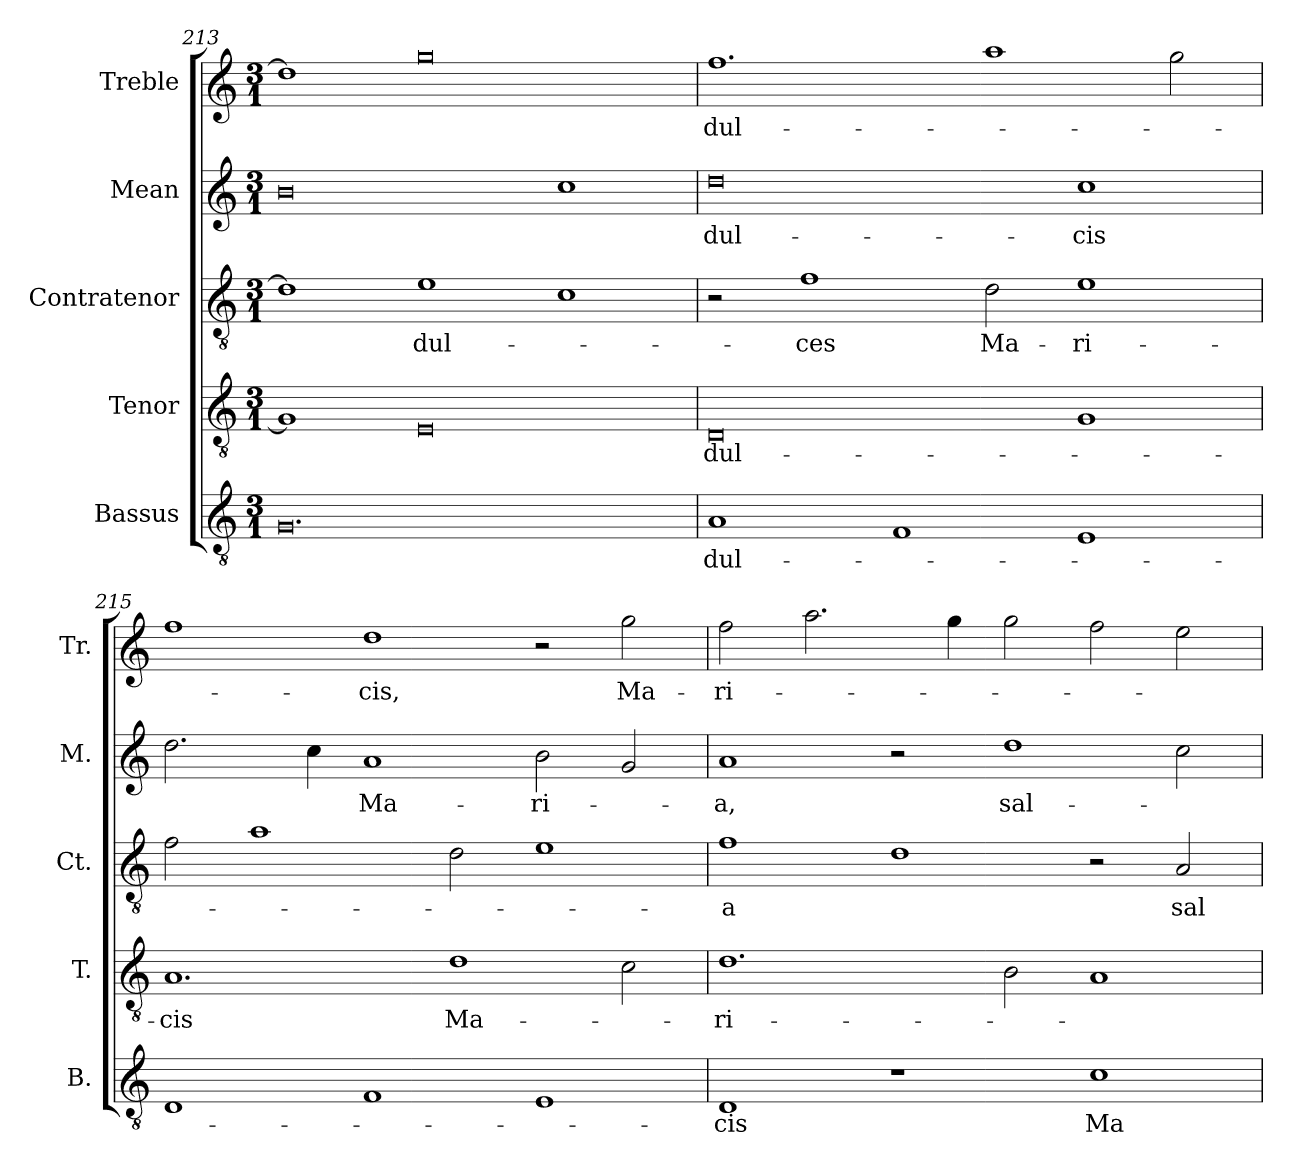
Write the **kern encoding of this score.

**kern	**text	**kern	**text	**kern	**text	**kern	**text	**kern	**text
*part5	*part5	*part4	*part4	*part3	*part3	*part2	*part2	*part1	*part1
*staff5	*staff5	*staff4	*staff4	*staff3	*staff3	*staff2	*staff2	*staff1	*staff1
*I"Bassus	*	*I"Tenor	*	*I"Contratenor	*	*I"Mean	*	*I"Treble	*
*I'B.	*	*I'T.	*	*I'Ct.	*	*I'M.	*	*I'Tr.	*
*clefGv2	*	*clefGv2	*	*clefGv2	*	*clefG2	*	*clefG2	*
*ITrd7c12	*	*ITrd7c12	*	*ITrd7c12	*	*	*	*	*
*k[]	*	*k[]	*	*k[]	*	*k[]	*	*k[]	*
*	*	*	*	*	*	*C:	*	*C:	*
*M3/1	*	*M3/1	*	*M3/1	*	*M3/1	*	*M3/1	*
=213	=213	=213	=213	=213	=213	=213	=213	=213	=213
0.GGi	.	1GGi]	.	1Di]	.	0bi	.	1ddi]	.
!	!	!	!	!	!LO:LY:b:color=#000000	!	!	!	!
.	.	0EEi	.	1Ei	dul-	.	.	0ggi	.
.	.	.	.	1Ci	.	1cci	.	.	.
=214	=214	=214	=214	=214	=214	=214	=214	=214	=214
!	!LO:LY:b:color=#000000	!	!	!	!	!	!	!	!
!	!	!	!LO:LY:b:color=#000000	!	!	!	!	!	!
!	!	!	!	!	!	!	!LO:LY:b:color=#000000	!	!
!	!	!	!	!	!	!	!	!	!LO:LY:b:color=#000000
1AAi	dul-	0DDi	dul-	2r	.	0ddi	dul-	1.ffi	dul-
!	!	!	!	!	!LO:LY:b:color=#000000	!	!	!	!
.	.	.	.	1Fi	-ces	.	.	.	.
1FFi	.	.	.	.	.	.	.	.	.
!	!	!	!	!	!LO:LY:b:color=#000000	!	!	!	!
.	.	.	.	2Di\	Ma-	.	.	1aai	.
!	!	!	!	!	!LO:LY:b:color=#000000	!	!	!	!
!	!	!	!	!	!	!	!LO:LY:b:color=#000000	!	!
1EEi	.	1GGi	.	1Ei	-ri-	1cci	-cis	.	.
.	.	.	.	.	.	.	.	2ggi\	.
=215	=215	=215	=215	=215	=215	=215	=215	=215	=215
!	!	!	!LO:LY:b:color=#000000	!	!	!	!	!	!
1DDi	.	1.AAi	-cis	2Fi\	.	2.ddi\	.	1ffi	.
.	.	.	.	1Ai	.	.	.	.	.
.	.	.	.	.	.	4cci\	.	.	.
!	!	!	!	!	!	!	!LO:LY:b:color=#000000	!	!
!	!	!	!	!	!	!	!	!	!LO:LY:b:color=#000000
1FFi	.	.	.	.	.	1ai	Ma-	1ddi	-cis,
!	!	!	!LO:LY:b:color=#000000	!	!	!	!	!	!
.	.	1Di	Ma-	2Di\	.	.	.	.	.
!	!	!	!	!	!	!	!LO:LY:b:color=#000000	!	!
1EEi	.	.	.	1Ei	.	2bi\	-ri-	2r	.
!	!	!	!	!	!	!	!	!	!LO:LY:b:color=#000000
.	.	2Ci\	.	.	.	2gi/	.	2ggi\	Ma-
!!LO:LB:g=z
=216	=216	=216	=216	=216	=216	=216	=216	=216	=216
!	!LO:LY:b:color=#000000	!	!	!	!	!	!	!	!
!	!	!	!LO:LY:b:color=#000000	!	!	!	!	!	!
!	!	!	!	!	!LO:LY:b:color=#000000	!	!	!	!
!	!	!	!	!	!	!	!LO:LY:b:color=#000000	!	!
!	!	!	!	!	!	!	!	!	!LO:LY:b:color=#000000
1DDi	-cis	1.Di	-ri-	1Fi	-a	1ai	-a,	2ffi\	-ri-
.	.	.	.	.	.	.	.	2.aai\	.
1r	.	.	.	1Di	.	2r	.	.	.
.	.	.	.	.	.	.	.	4ggi\	.
!	!	!	!	!	!	!	!LO:LY:b:color=#000000	!	!
.	.	2BBi\	.	.	.	1ddi	sal-	2ggi\	.
!	!LO:LY:b:color=#000000	!	!	!	!	!	!	!	!
1Ci	Ma-	1AAi	.	2r	.	.	.	2ffi\	.
!	!	!	!	!	!LO:LY:b:color=#000000	!	!	!	!
.	.	.	.	2AAi/	sal-	2cci\	.	2eei\	.
=	=	=	=	=	=	=	=	=	=
*-	*-	*-	*-	*-	*-	*-	*-	*-	*-
